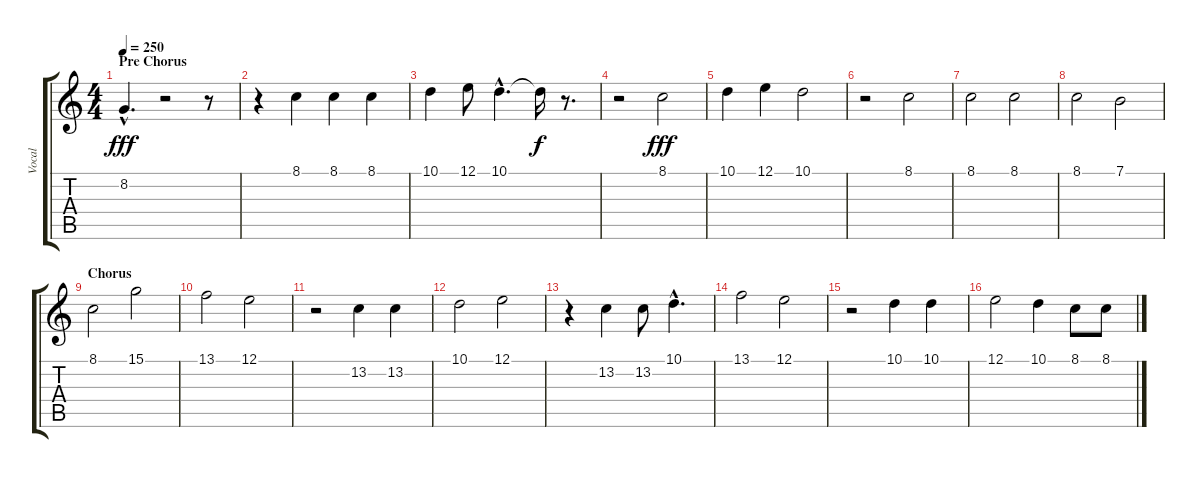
\track ("Vocal" "Vocal") {instrument flute}
\staff {score tabs}
\tuning (E4 B3 G3 D3 A2 E2) {hide}
\ts (4 4)
\section ("" "Pre Chorus")
\tempo 250
\clef g2
\ks c
8.2{hac}.4{d dy fff} r.2 r.8 |
r.4 8.1.4 8.1.4 8.1.4 |
10.1.4 12.1.8 10.1{hac}.4{d} 10.1{t}.16{dy f} r.8{d} |
r.2 8.1.2{dy fff} |
10.1.4 12.1.4 10.1.2 |
r.2 8.1.2 |
8.1.2 8.1.2 |
8.1.2 7.1.2 |
\section ("" "Chorus")
8.1.2 15.1.2 |
13.1.2 12.1.2 |
r.2 13.2.4 13.2.4 |
10.1.2 12.1.2 |
r.4 13.2.4 13.2.8 10.1{hac}.4{d} |
13.1.2 12.1.2 |
r.2 10.1.4 10.1.4 |
12.1.2 10.1.4 8.1.8 8.1.8
